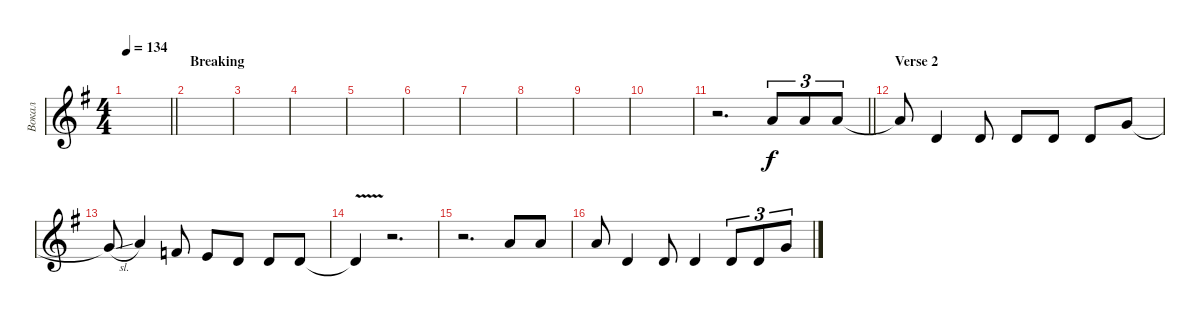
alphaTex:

\track ("Вокал" "Вокал") {instrument trumpet}
\staff {score}
\tuning (E4 B3 G3 D3 A2 E2) {hide}
\ts (4 4)
\tempo 134
\clef g2
\barLineRight lightlight
\ks eminor
|
\section ("" "Breaking")
|
|
|
|
|
|
|
|
|
\barLineRight lightlight
r.2{d} 5.1.8{tu (3 2)} 5.1.8{tu (3 2)} 5.1.8{tu (3 2)} |
\section ("" "Verse 2")
5.1{t}.8 3.2.4 3.2.8 3.2.8 3.2.8 3.2.8 3.1.8 |
3.1{sl t}.8 5.1.4 6.2.8 5.2.8 3.2.8 3.2.8 3.2.8 |
3.2{v t}.4 r.2{d} |
r.2{d} 5.1.8 5.1.8 |
5.1.8 3.2.4 3.2.8 3.2.4 3.2.8{tu (3 2)} 3.2.8{tu (3 2)} 3.1.8{tu (3 2)}
